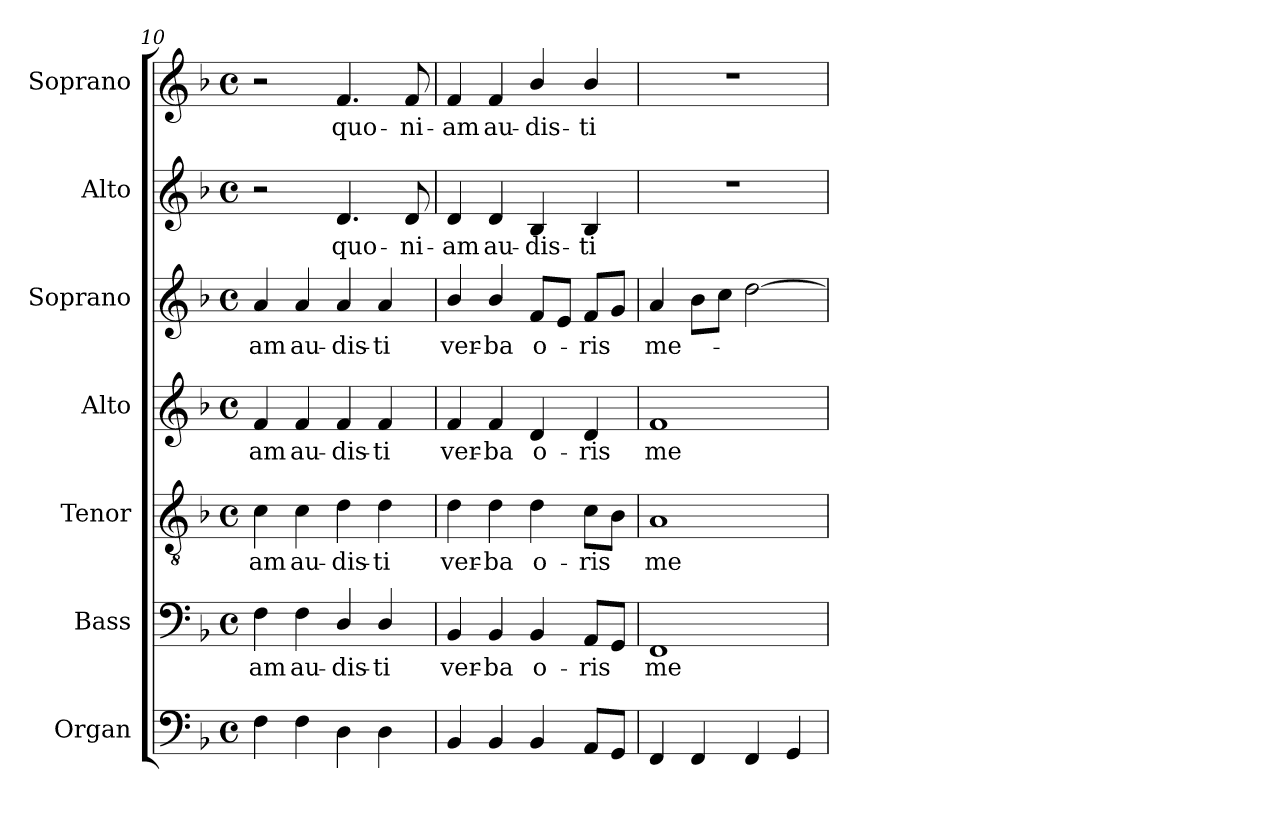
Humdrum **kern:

**kern	**kern	**text	**kern	**text	**kern	**text	**kern	**text	**kern	**text	**kern	**text
*part7	*part6	*part6	*part5	*part5	*part4	*part4	*part3	*part3	*part2	*part2	*part1	*part1
*staff7	*staff6	*staff6	*staff5	*staff5	*staff4	*staff4	*staff3	*staff3	*staff2	*staff2	*staff1	*staff1
*I"Organ	*I"Bass	*	*I"Tenor	*	*I"Alto	*	*I"Soprano	*	*I"Alto	*	*I"Soprano	*
*I'Org.	*I'B.	*	*I'T.	*	*I'A.	*	*I'S.	*	*I'A.	*	*I'S.	*
*clefF4	*clefF4	*	*clefGv2	*	*clefG2	*	*clefG2	*	*clefG2	*	*clefG2	*
*	*	*	*ITrd7c12	*	*	*	*	*	*	*	*	*
*k[b-]	*k[b-]	*	*k[b-]	*	*k[b-]	*	*k[b-]	*	*k[b-]	*	*k[b-]	*
*F:	*F:	*	*F:	*	*F:	*	*F:	*	*F:	*	*F:	*
*M4/4	*M4/4	*	*M4/4	*	*M4/4	*	*M4/4	*	*M4/4	*	*M4/4	*
*met(c)	*met(c)	*	*met(c)	*	*met(c)	*	*met(c)	*	*met(c)	*	*met(c)	*
=10	=10	=10	=10	=10	=10	=10	=10	=10	=10	=10	=10	=10
!	!	!LO:LY:b:color=#000000	!	!	!	!	!	!	!	!	!	!
!	!	!	!	!LO:LY:b:color=#000000	!	!	!	!	!	!	!	!
!	!	!	!	!	!	!LO:LY:b:color=#000000	!	!	!	!	!	!
!	!	!	!	!	!	!	!	!LO:LY:b:color=#000000	!	!	!	!
4Fi\	4Fi\	-am	4Ci\	-am	4fi/	-am	4ai/	-am	2r	.	2r	.
!	!	!LO:LY:b:color=#000000	!	!	!	!	!	!	!	!	!	!
!	!	!	!	!LO:LY:b:color=#000000	!	!	!	!	!	!	!	!
!	!	!	!	!	!	!LO:LY:b:color=#000000	!	!	!	!	!	!
!	!	!	!	!	!	!	!	!LO:LY:b:color=#000000	!	!	!	!
4Fi\	4Fi\	au-	4Ci\	au-	4fi/	au-	4ai/	au-	.	.	.	.
!	!	!LO:LY:b:color=#000000	!	!	!	!	!	!	!	!	!	!
!	!	!	!	!LO:LY:b:color=#000000	!	!	!	!	!	!	!	!
!	!	!	!	!	!	!LO:LY:b:color=#000000	!	!	!	!	!	!
!	!	!	!	!	!	!	!	!LO:LY:b:color=#000000	!	!	!	!
!	!	!	!	!	!	!	!	!	!	!LO:LY:b:color=#000000	!	!
!	!	!	!	!	!	!	!	!	!	!	!	!LO:LY:b:color=#000000
4Di\	4Di/	-dis-	4Di\	-dis-	4fi/	-dis-	4ai/	-dis-	4.di/	quo-	4.fi/	quo-
!	!	!LO:LY:b:color=#000000	!	!	!	!	!	!	!	!	!	!
!	!	!	!	!LO:LY:b:color=#000000	!	!	!	!	!	!	!	!
!	!	!	!	!	!	!LO:LY:b:color=#000000	!	!	!	!	!	!
!	!	!	!	!	!	!	!	!LO:LY:b:color=#000000	!	!	!	!
4Di\	4Di/	-ti	4Di\	-ti	4fi/	-ti	4ai/	-ti	.	.	.	.
!	!	!	!	!	!	!	!	!	!	!LO:LY:b:color=#000000	!	!
!	!	!	!	!	!	!	!	!	!	!	!	!LO:LY:b:color=#000000
.	.	.	.	.	.	.	.	.	8di/	-ni-	8fi/	-ni-
=11	=11	=11	=11	=11	=11	=11	=11	=11	=11	=11	=11	=11
!	!	!LO:LY:b:color=#000000	!	!	!	!	!	!	!	!	!	!
!	!	!	!	!LO:LY:b:color=#000000	!	!	!	!	!	!	!	!
!	!	!	!	!	!	!LO:LY:b:color=#000000	!	!	!	!	!	!
!	!	!	!	!	!	!	!	!LO:LY:b:color=#000000	!	!	!	!
!	!	!	!	!	!	!	!	!	!	!LO:LY:b:color=#000000	!	!
!	!	!	!	!	!	!	!	!	!	!	!	!LO:LY:b:color=#000000
4BB-i/	4BB-i/	ver-	4Di\	ver-	4fi/	ver-	4b-i/	ver-	4di/	-am	4fi/	-am
!	!	!LO:LY:b:color=#000000	!	!	!	!	!	!	!	!	!	!
!	!	!	!	!LO:LY:b:color=#000000	!	!	!	!	!	!	!	!
!	!	!	!	!	!	!LO:LY:b:color=#000000	!	!	!	!	!	!
!	!	!	!	!	!	!	!	!LO:LY:b:color=#000000	!	!	!	!
!	!	!	!	!	!	!	!	!	!	!LO:LY:b:color=#000000	!	!
!	!	!	!	!	!	!	!	!	!	!	!	!LO:LY:b:color=#000000
4BB-i/	4BB-i/	-ba	4Di\	-ba	4fi/	-ba	4b-i/	-ba	4di/	au-	4fi/	au-
!	!	!LO:LY:b:color=#000000	!	!	!	!	!	!	!	!	!	!
!	!	!	!	!LO:LY:b:color=#000000	!	!	!	!	!	!	!	!
!	!	!	!	!	!	!LO:LY:b:color=#000000	!	!	!	!	!	!
!	!	!	!	!	!	!	!	!LO:LY:b:color=#000000	!	!	!	!
!	!	!	!	!	!	!	!	!	!	!LO:LY:b:color=#000000	!	!
!	!	!	!	!	!	!	!	!	!	!	!	!LO:LY:b:color=#000000
4BB-i/	4BB-i/	o-	4Di\	o-	4di/	o-	8fi/L	o-	4B-i/	-dis-	4b-i/	-dis-
.	.	.	.	.	.	.	8ei/J	.	.	.	.	.
!	!	!LO:LY:b:color=#000000	!	!	!	!	!	!	!	!	!	!
!	!	!	!	!LO:LY:b:color=#000000	!	!	!	!	!	!	!	!
!	!	!	!	!	!	!LO:LY:b:color=#000000	!	!	!	!	!	!
!	!	!	!	!	!	!	!	!LO:LY:b:color=#000000	!	!	!	!
!	!	!	!	!	!	!	!	!	!	!LO:LY:b:color=#000000	!	!
!	!	!	!	!	!	!	!	!	!	!	!	!LO:LY:b:color=#000000
8AAi/L	8AAi/L	-ris	8Ci\L	-ris	4di/	-ris	8fi/L	-ris	4B-i/	-ti	4b-i/	-ti
8GGi/J	8GGi/J	.	8BB-i\J	.	.	.	8gi/J	.	.	.	.	.
=12	=12	=12	=12	=12	=12	=12	=12	=12	=12	=12	=12	=12
!	!	!LO:LY:b:color=#000000	!	!	!	!	!	!	!	!	!	!
!	!	!	!	!LO:LY:b:color=#000000	!	!	!	!	!	!	!	!
!	!	!	!	!	!	!LO:LY:b:color=#000000	!	!	!	!	!	!
!	!	!	!	!	!	!	!	!LO:LY:b:color=#000000	!	!	!	!
4FFi/	1FFi	me-	1AAi	me-	1fi	me-	4ai/	me-	1r	.	1r	.
4FFi/	.	.	.	.	.	.	8b-i\L	.	.	.	.	.
.	.	.	.	.	.	.	8cci\J	.	.	.	.	.
4FFi/	.	.	.	.	.	.	[2ddi\	.	.	.	.	.
4GGi/	.	.	.	.	.	.	.	.	.	.	.	.
=	=	=	=	=	=	=	=	=	=	=	=	=
*-	*-	*-	*-	*-	*-	*-	*-	*-	*-	*-	*-	*-
